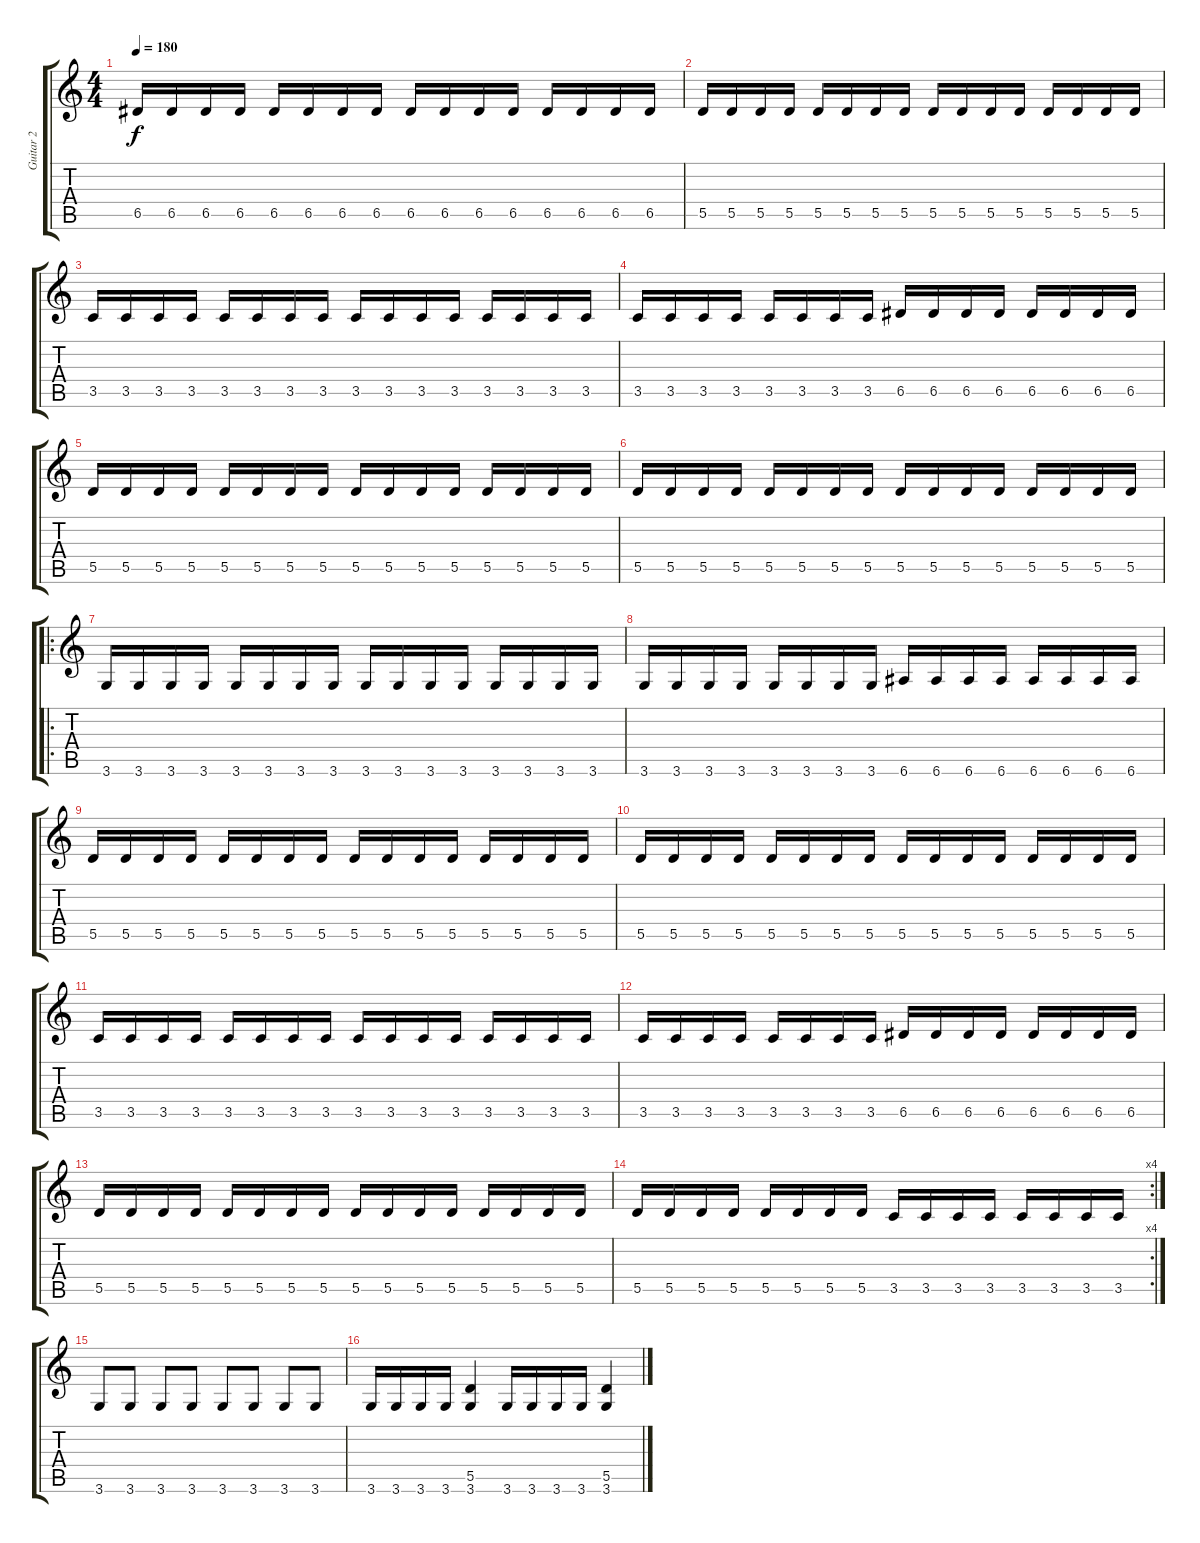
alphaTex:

\track ("Guitar 2" "Guitar 2") {instrument overdrivenguitar}
\staff {score tabs}
\tuning (E4 B3 G3 D3 A2 E2) {hide}
\ts (4 4)
\tempo 180
\clef g2
\ks c
6.5.16{dy f} 6.5.16 6.5.16 6.5.16 6.5.16 6.5.16 6.5.16 6.5.16 6.5.16 6.5.16 6.5.16 6.5.16 6.5.16 6.5.16 6.5.16 6.5.16 |
5.5.16 5.5.16 5.5.16 5.5.16 5.5.16 5.5.16 5.5.16 5.5.16 5.5.16 5.5.16 5.5.16 5.5.16 5.5.16 5.5.16 5.5.16 5.5.16 |
3.5.16 3.5.16 3.5.16 3.5.16 3.5.16 3.5.16 3.5.16 3.5.16 3.5.16 3.5.16 3.5.16 3.5.16 3.5.16 3.5.16 3.5.16 3.5.16 |
3.5.16 3.5.16 3.5.16 3.5.16 3.5.16 3.5.16 3.5.16 3.5.16 6.5.16 6.5.16 6.5.16 6.5.16 6.5.16 6.5.16 6.5.16 6.5.16 |
5.5.16 5.5.16 5.5.16 5.5.16 5.5.16 5.5.16 5.5.16 5.5.16 5.5.16 5.5.16 5.5.16 5.5.16 5.5.16 5.5.16 5.5.16 5.5.16 |
5.5.16 5.5.16 5.5.16 5.5.16 5.5.16 5.5.16 5.5.16 5.5.16 5.5.16 5.5.16 5.5.16 5.5.16 5.5.16 5.5.16 5.5.16 5.5.16 |
\ro
3.6.16 3.6.16 3.6.16 3.6.16 3.6.16 3.6.16 3.6.16 3.6.16 3.6.16 3.6.16 3.6.16 3.6.16 3.6.16 3.6.16 3.6.16 3.6.16 |
3.6.16 3.6.16 3.6.16 3.6.16 3.6.16 3.6.16 3.6.16 3.6.16 6.6.16 6.6.16 6.6.16 6.6.16 6.6.16 6.6.16 6.6.16 6.6.16 |
5.5.16 5.5.16 5.5.16 5.5.16 5.5.16 5.5.16 5.5.16 5.5.16 5.5.16 5.5.16 5.5.16 5.5.16 5.5.16 5.5.16 5.5.16 5.5.16 |
5.5.16 5.5.16 5.5.16 5.5.16 5.5.16 5.5.16 5.5.16 5.5.16 5.5.16 5.5.16 5.5.16 5.5.16 5.5.16 5.5.16 5.5.16 5.5.16 |
3.5.16 3.5.16 3.5.16 3.5.16 3.5.16 3.5.16 3.5.16 3.5.16 3.5.16 3.5.16 3.5.16 3.5.16 3.5.16 3.5.16 3.5.16 3.5.16 |
3.5.16 3.5.16 3.5.16 3.5.16 3.5.16 3.5.16 3.5.16 3.5.16 6.5.16 6.5.16 6.5.16 6.5.16 6.5.16 6.5.16 6.5.16 6.5.16 |
5.5.16 5.5.16 5.5.16 5.5.16 5.5.16 5.5.16 5.5.16 5.5.16 5.5.16 5.5.16 5.5.16 5.5.16 5.5.16 5.5.16 5.5.16 5.5.16 |
\rc 4
5.5.16 5.5.16 5.5.16 5.5.16 5.5.16 5.5.16 5.5.16 5.5.16 3.5.16 3.5.16 3.5.16 3.5.16 3.5.16 3.5.16 3.5.16 3.5.16 |
3.6.8 3.6.8 3.6.8 3.6.8 3.6.8 3.6.8 3.6.8 3.6.8 |
3.6.16 3.6.16 3.6.16 3.6.16 (5.5 3.6).4 3.6.16 3.6.16 3.6.16 3.6.16 (5.5 3.6).4
